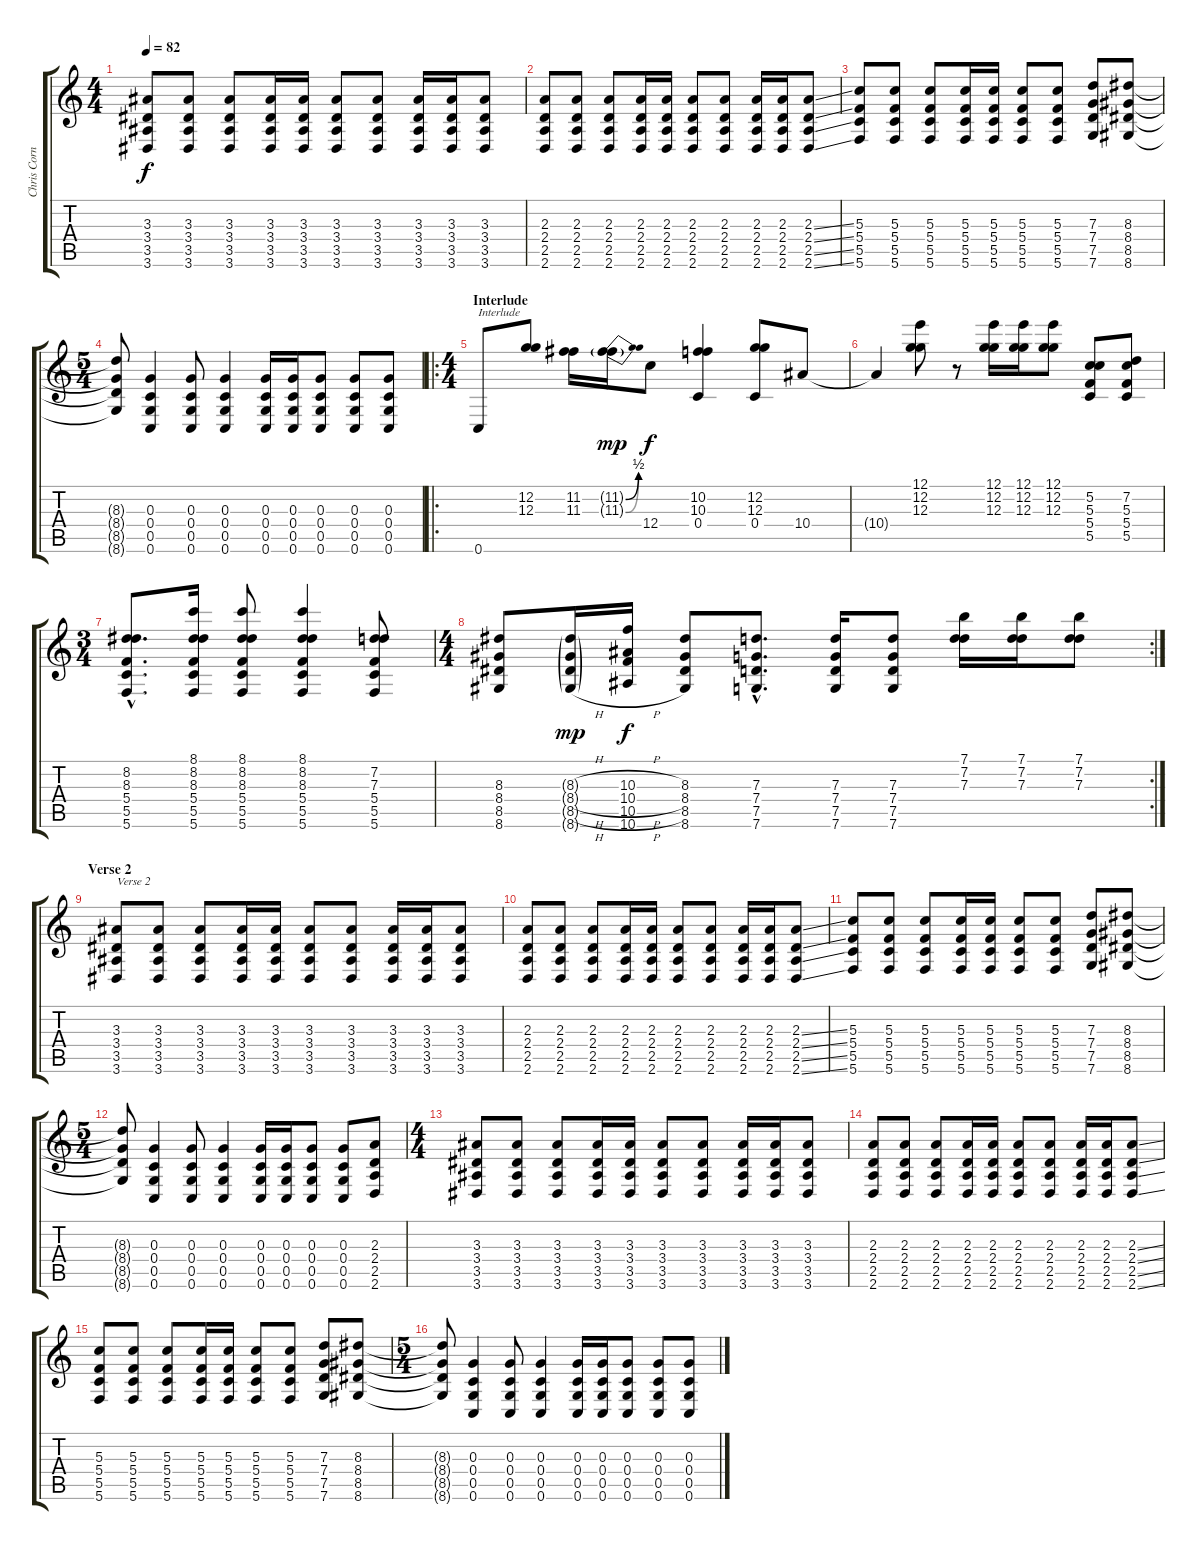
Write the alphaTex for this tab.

\track ("Chris Cornell" "Chris Corn") {instrument acousticguitarsteel}
\staff {score tabs}
\tuning (E4 G3 G3 C3 G2 C2) {hide}
\ts (4 4)
\tempo 82
\clef g2
\ks c
(3.3 3.4 3.5 3.6).8{dy f} (3.3 3.4 3.5 3.6).8 (3.3 3.4 3.5 3.6).8 (3.3 3.4 3.5 3.6).16 (3.3 3.4 3.5 3.6).16 (3.3 3.4 3.5 3.6).8 (3.3 3.4 3.5 3.6).8 (3.3 3.4 3.5 3.6).16 (3.3 3.4 3.5 3.6).16 (3.3 3.4 3.5 3.6).8 |
(2.3 2.4 2.5 2.6).8 (2.3 2.4 2.5 2.6).8 (2.3 2.4 2.5 2.6).8 (2.3 2.4 2.5 2.6).16 (2.3 2.4 2.5 2.6).16 (2.3 2.4 2.5 2.6).8 (2.3 2.4 2.5 2.6).8 (2.3 2.4 2.5 2.6).16 (2.3 2.4 2.5 2.6).16 (2.3{ss} 2.4{ss} 2.5{ss} 2.6{ss}).8 |
(5.3 5.4 5.5 5.6).8 (5.3 5.4 5.5 5.6).8 (5.3 5.4 5.5 5.6).8 (5.3 5.4 5.5 5.6).16 (5.3 5.4 5.5 5.6).16 (5.3 5.4 5.5 5.6).8 (5.3 5.4 5.5 5.6).8 (7.3 7.4 7.5 7.6).8 (8.3 8.4 8.5 8.6).8 |
\ts (5 4)
(8.3{t} 8.4{t} 8.5{t} 8.6{t}).8 (0.3 0.4 0.5 0.6).4 (0.3 0.4 0.5 0.6).8 (0.3 0.4 0.5 0.6).4 (0.3 0.4 0.5 0.6).16 (0.3 0.4 0.5 0.6).16 (0.3 0.4 0.5 0.6).8 (0.3 0.4 0.5 0.6).8 (0.3 0.4 0.5 0.6).8 |
\ro
\ts (4 4)
\section ("" "Interlude")
0.6.8{txt "Interlude"} (12.2 12.3).8 (11.2 11.3).16 (11.2{be (bend 0 0 60 2) g} 11.3{be (bend 0 0 60 2) g}).16{dy mp} 12.4.8{dy f} (10.2 10.3 0.4).4 (12.2 12.3 0.4).8 10.4.8 |
10.4{t}.4 (12.1 12.2 12.3).8 r.8 (12.1 12.2 12.3).16 (12.1 12.2 12.3).16 (12.1 12.2 12.3).8 (5.2 5.3 5.4 5.5).8 (7.2 5.3 5.4 5.5).8 |
\ts (3 4)
(8.2{hac} 8.3{hac} 5.4{hac} 5.5{hac} 5.6{hac}).8{d} (8.1 8.2 8.3 5.4 5.5 5.6).16 (8.1 8.2 8.3 5.4 5.5 5.6).8 (8.1 8.2 8.3 5.4 5.5 5.6).4 (7.2 7.3 5.4 5.5 5.6).8 |
\rc 2
\ts (4 4)
(8.3 8.4 8.5 8.6).8 (8.3{h g} 8.4{h g} 8.5{h g} 8.6{h g}).16{dy mp} (10.3{h} 10.4{h} 10.5{h} 10.6{h}).16{dy f} (8.3 8.4 8.5 8.6).8 (7.3{hac} 7.4{hac} 7.5{hac} 7.6{hac}).8{d} (7.3 7.4 7.5 7.6).16 (7.3 7.4 7.5 7.6).8 (7.1 7.2 7.3).16 (7.1 7.2 7.3).16 (7.1 7.2 7.3).8 |
\section ("" "Verse 2")
(3.3 3.4 3.5 3.6).8{txt "Verse 2" instrument overdrivenguitar} (3.3 3.4 3.5 3.6).8{instrument overdrivenguitar} (3.3 3.4 3.5 3.6).8{instrument overdrivenguitar} (3.3 3.4 3.5 3.6).16{instrument overdrivenguitar} (3.3 3.4 3.5 3.6).16{instrument overdrivenguitar} (3.3 3.4 3.5 3.6).8{instrument overdrivenguitar} (3.3 3.4 3.5 3.6).8{instrument overdrivenguitar} (3.3 3.4 3.5 3.6).16{instrument overdrivenguitar} (3.3 3.4 3.5 3.6).16{instrument overdrivenguitar} (3.3 3.4 3.5 3.6).8{instrument overdrivenguitar} |
(2.3 2.4 2.5 2.6).8{instrument overdrivenguitar} (2.3 2.4 2.5 2.6).8{instrument overdrivenguitar} (2.3 2.4 2.5 2.6).8{instrument overdrivenguitar} (2.3 2.4 2.5 2.6).16{instrument overdrivenguitar} (2.3 2.4 2.5 2.6).16{instrument overdrivenguitar} (2.3 2.4 2.5 2.6).8{instrument overdrivenguitar} (2.3 2.4 2.5 2.6).8{instrument overdrivenguitar} (2.3 2.4 2.5 2.6).16{instrument overdrivenguitar} (2.3 2.4 2.5 2.6).16{instrument overdrivenguitar} (2.3{ss} 2.4{ss} 2.5{ss} 2.6{ss}).8{instrument overdrivenguitar} |
(5.3 5.4 5.5 5.6).8{instrument overdrivenguitar} (5.3 5.4 5.5 5.6).8{instrument overdrivenguitar} (5.3 5.4 5.5 5.6).8{instrument overdrivenguitar} (5.3 5.4 5.5 5.6).16{instrument overdrivenguitar} (5.3 5.4 5.5 5.6).16{instrument overdrivenguitar} (5.3 5.4 5.5 5.6).8{instrument overdrivenguitar} (5.3 5.4 5.5 5.6).8{instrument overdrivenguitar} (7.3 7.4 7.5 7.6).8{instrument overdrivenguitar} (8.3 8.4 8.5 8.6).8{instrument overdrivenguitar} |
\ts (5 4)
(8.3{t} 8.4{t} 8.5{t} 8.6{t}).8 (0.3 0.4 0.5 0.6).4{instrument overdrivenguitar} (0.3 0.4 0.5 0.6).8{instrument overdrivenguitar} (0.3 0.4 0.5 0.6).4{instrument overdrivenguitar} (0.3 0.4 0.5 0.6).16{instrument overdrivenguitar} (0.3 0.4 0.5 0.6).16{instrument overdrivenguitar} (0.3 0.4 0.5 0.6).8{instrument overdrivenguitar} (0.3 0.4 0.5 0.6).8{instrument overdrivenguitar} (2.3 2.4 2.5 2.6).8{instrument overdrivenguitar} |
\ts (4 4)
(3.3 3.4 3.5 3.6).8{instrument overdrivenguitar} (3.3 3.4 3.5 3.6).8{instrument overdrivenguitar} (3.3 3.4 3.5 3.6).8{instrument overdrivenguitar} (3.3 3.4 3.5 3.6).16{instrument overdrivenguitar} (3.3 3.4 3.5 3.6).16{instrument overdrivenguitar} (3.3 3.4 3.5 3.6).8{instrument overdrivenguitar} (3.3 3.4 3.5 3.6).8{instrument overdrivenguitar} (3.3 3.4 3.5 3.6).16{instrument overdrivenguitar} (3.3 3.4 3.5 3.6).16{instrument overdrivenguitar} (3.3 3.4 3.5 3.6).8{instrument overdrivenguitar} |
(2.3 2.4 2.5 2.6).8{instrument overdrivenguitar} (2.3 2.4 2.5 2.6).8{instrument overdrivenguitar} (2.3 2.4 2.5 2.6).8{instrument overdrivenguitar} (2.3 2.4 2.5 2.6).16{instrument overdrivenguitar} (2.3 2.4 2.5 2.6).16{instrument overdrivenguitar} (2.3 2.4 2.5 2.6).8{instrument overdrivenguitar} (2.3 2.4 2.5 2.6).8{instrument overdrivenguitar} (2.3 2.4 2.5 2.6).16{instrument overdrivenguitar} (2.3 2.4 2.5 2.6).16{instrument overdrivenguitar} (2.3{ss} 2.4{ss} 2.5{ss} 2.6{ss}).8{instrument overdrivenguitar} |
(5.3 5.4 5.5 5.6).8{instrument overdrivenguitar} (5.3 5.4 5.5 5.6).8{instrument overdrivenguitar} (5.3 5.4 5.5 5.6).8{instrument overdrivenguitar} (5.3 5.4 5.5 5.6).16{instrument overdrivenguitar} (5.3 5.4 5.5 5.6).16{instrument overdrivenguitar} (5.3 5.4 5.5 5.6).8{instrument overdrivenguitar} (5.3 5.4 5.5 5.6).8{instrument overdrivenguitar} (7.3 7.4 7.5 7.6).8{instrument overdrivenguitar} (8.3 8.4 8.5 8.6).8{instrument overdrivenguitar} |
\ts (5 4)
(8.3{t} 8.4{t} 8.5{t} 8.6{t}).8 (0.3 0.4 0.5 0.6).4{instrument overdrivenguitar} (0.3 0.4 0.5 0.6).8{instrument overdrivenguitar} (0.3 0.4 0.5 0.6).4{instrument overdrivenguitar} (0.3 0.4 0.5 0.6).16{instrument overdrivenguitar} (0.3 0.4 0.5 0.6).16{instrument overdrivenguitar} (0.3 0.4 0.5 0.6).8{instrument overdrivenguitar} (0.3 0.4 0.5 0.6).8{instrument overdrivenguitar} (0.3 0.4 0.5 0.6).8{instrument overdrivenguitar}
